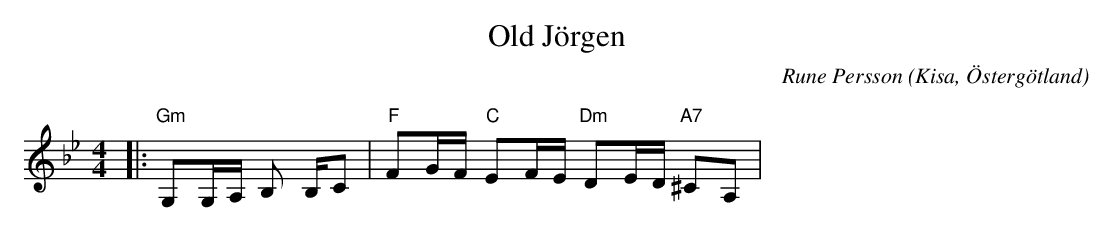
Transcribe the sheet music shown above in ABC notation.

X:1
T:Old Jörgen
C:Rune Persson
O:Kisa, Östergötland
Q:70
M:4/4
L:1/8
K:Gm
|:"Gm"G,G,/A,/ B, B,/C|"F"FG/F/ "C"EF/E/ "Dm"DE/D/ "A7"^CA,|
